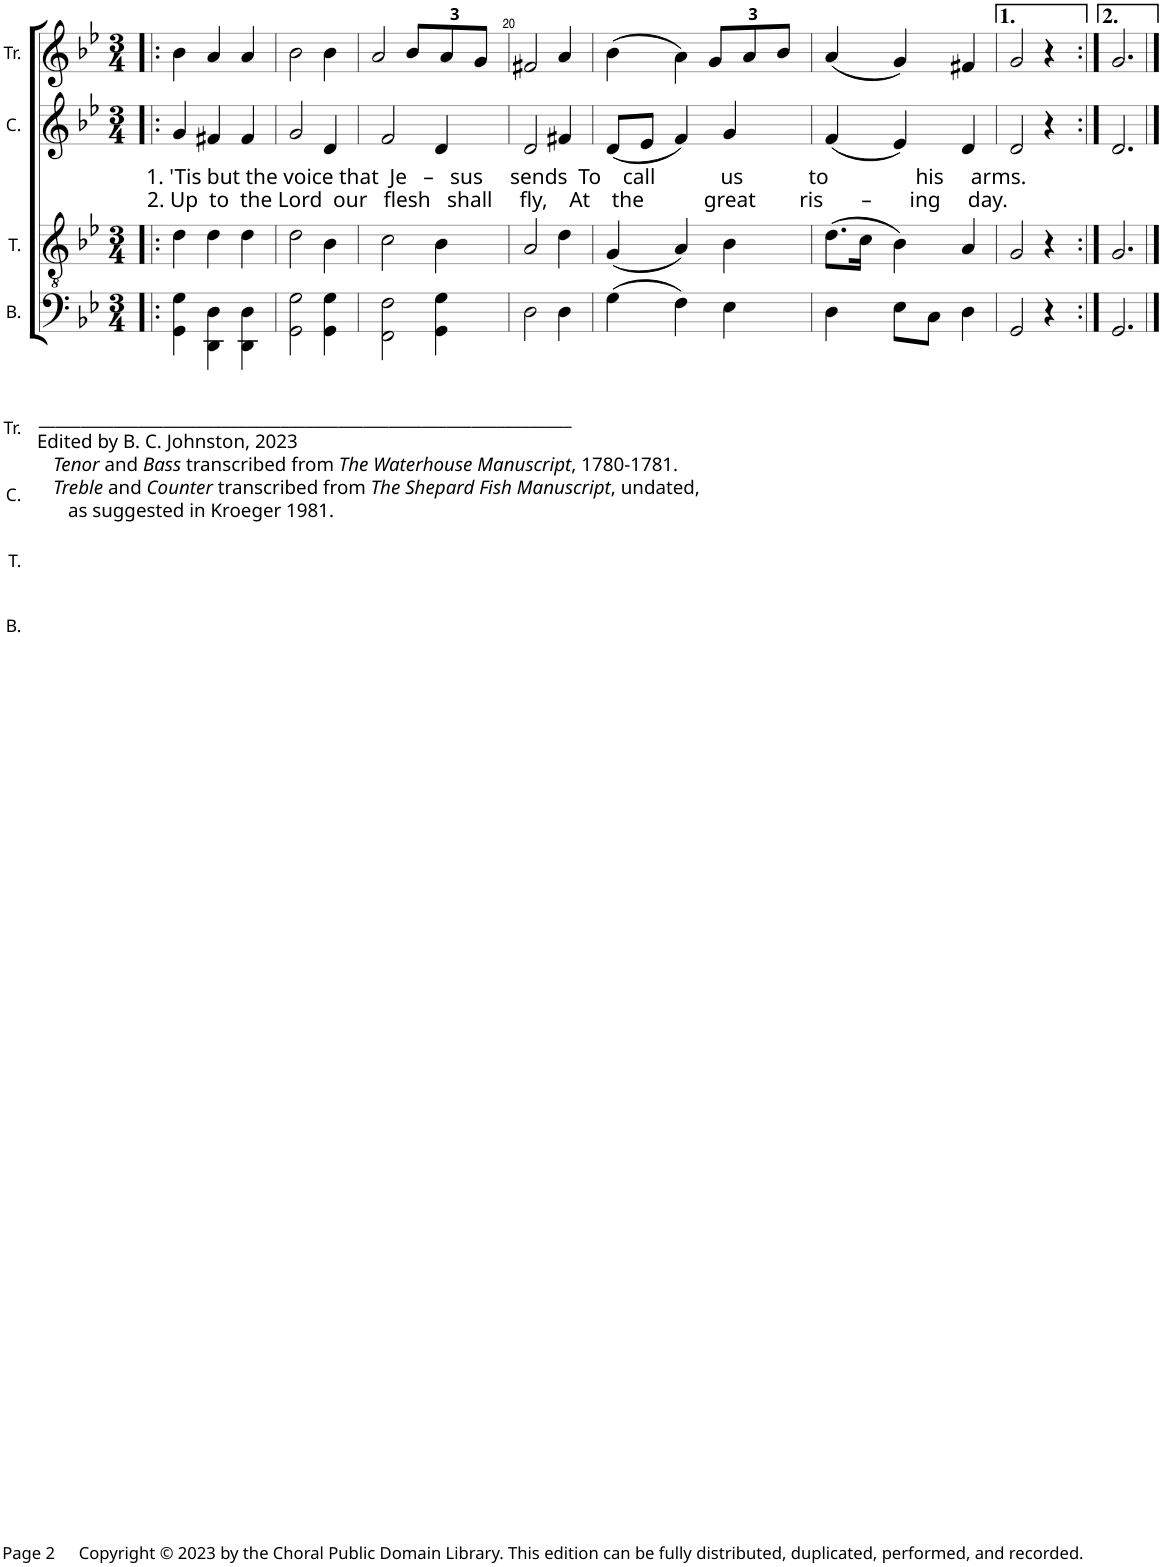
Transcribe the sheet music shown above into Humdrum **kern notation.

**kern	**kern	**kern	**kern
*part4	*part3	*part2	*part1
*staff4	*staff3	*staff2	*staff1
*I"B.	*I"T.	*I"C.	*I"Tr.
*I'B.	*I'T.	*I'C.	*I'Tr.
!!LO:PB:g=z
*clefF4	*clefGv2	*clefG2	*clefG2
*k[b-e-]	*k[b-e-]	*k[b-e-]	*k[b-e-]
*M3/4	*M3/4	*M3/4	*M3/4
=17!|:	=17!|:	=17!|:	=17!|:
!	!	!LO:TX:b:t=1. 'Tis but the voice that  Je   –   sus     sends  To    call            us            to                his     arms.	!
!	!	!LO:TX:b:t=2. Up  to  the Lord  our   flesh   shall     fly,    At    the           great        ris       –       ing     day.	!
!LO:TX:b:t=________________________________________________________________	!	!	!
!LO:TX:b:t=Edited by B. C. Johnston, 2023	!	!	!
!LO:TX:b:i:t=Tenor	!	!	!
!LO:TX:b:t=and	!	!	!
!LO:TX:b:i:t=Bass	!	!	!
!LO:TX:b:t=transcribed from	!	!	!
!LO:TX:b:i:t=The Waterhouse Manuscript	!	!	!
!LO:TX:b:t=, 1780-1781.	!	!	!
!LO:TX:b:i:t=Treble	!	!	!
!LO:TX:b:t=and	!	!	!
!LO:TX:b:i:t=Counter	!	!	!
!LO:TX:b:t=transcribed from	!	!	!
!LO:TX:b:i:t=The Shepard Fish Manuscript	!	!	!
!LO:TX:b:t=, undated,	!	!	!
!LO:TX:b:t=as suggested in Kroeger 1981.	!	!	!
4GG\ 4G\	4d\	4g/	4b-\
4DD\ 4D\	4d\	4f#X/	4a/
4DD\ 4D\	4d\	4f#/	4a/
=18	=18	=18	=18
2GG\ 2G\	2d\	2g/	2b-\
4GG\ 4G\	4B-\	4d/	4b-\
=19	=19	=19	=19
2FF\ 2F\	2c\	2f/	2a/
*	*	*	*Xbrackettup
4GG\ 4G\	4B-\	4d/	12b-/L
.	.	.	12a/
.	.	.	12g/J
=20	=20	=20	=20
2D\	2A/	2d/	2f#X/
4D\	4d\	4f#X/	4a/
=21	=21	=21	=21
(4G\	(4G/	(8d/L	(4b-\
.	.	8e-/J	.
4F\)	4A/)	4f/)	4a\)
4E-\	4B-\	4g/	12g/L
.	.	.	12a/
.	.	.	12b-/J
=22	=22	=22	=22
4D\	(8.d\L	(4f/	(4a/
.	16c\Jk	.	.
8E-\L	4B-\)	4e-/)	4g/)
8C\J	.	.	.
4D\	4A/	4d/	4f#X/
=23	=23	=23	=23
2GG/	2G/	2d/	2g/
4r	4r	4r	4r
=24:|!	=24:|!	=24:|!	=24:|!
2.GG/	2.G/	2.d/	2.g/
==	==	==	==
*-	*-	*-	*-
